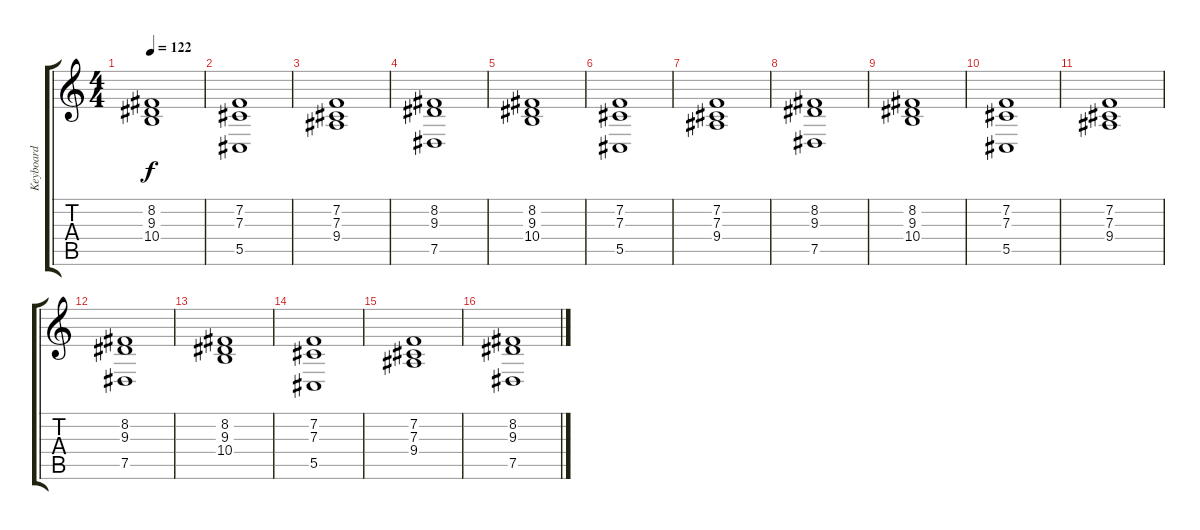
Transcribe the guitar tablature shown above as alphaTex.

\track ("Keyboard" "Keyboard") {instrument choiraahs}
\staff {score tabs}
\tuning (Eb4 Bb3 Gb3 Db3 Ab2 Eb2) {hide}
\ts (4 4)
\tempo 122
\clef g2
\ks c
(8.2 9.3 10.4).1{dy f} |
(7.2 7.3 5.5).1 |
(7.2 7.3 9.4).1 |
(8.2 9.3 7.5).1 |
(8.2 9.3 10.4).1 |
(7.2 7.3 5.5).1 |
(7.2 7.3 9.4).1 |
(8.2 9.3 7.5).1 |
(8.2 9.3 10.4).1 |
(7.2 7.3 5.5).1 |
(7.2 7.3 9.4).1 |
(8.2 9.3 7.5).1 |
(8.2 9.3 10.4).1 |
(7.2 7.3 5.5).1 |
(7.2 7.3 9.4).1 |
(8.2 9.3 7.5).1
